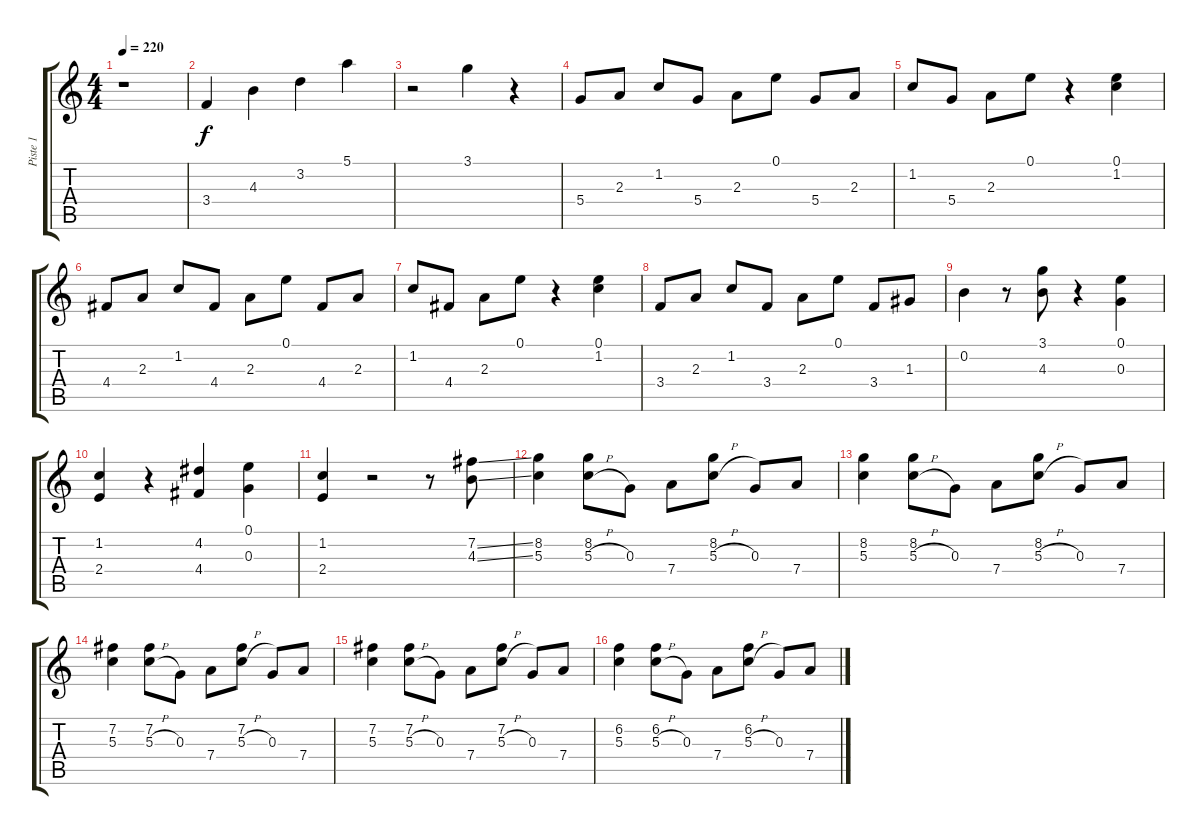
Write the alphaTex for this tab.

\track ("Piste 1" "Piste 1") {instrument acousticguitarnylon}
\staff {score tabs}
\tuning (E4 B3 G3 D3 A2 E2) {hide}
\ts (4 4)
\tempo 220
\clef g2
\ks c
r.1{dy f} |
3.4.4 4.3.4 3.2.4 5.1.4 |
r.2 3.1.4 r.4 |
5.4.8 2.3.8 1.2.8 5.4.8 2.3.8 0.1.8 5.4.8 2.3.8 |
1.2.8 5.4.8 2.3.8 0.1.8 r.4 (0.1 1.2).4 |
4.4.8 2.3.8 1.2.8 4.4.8 2.3.8 0.1.8 4.4.8 2.3.8 |
1.2.8 4.4.8 2.3.8 0.1.8 r.4 (0.1 1.2).4 |
3.4.8 2.3.8 1.2.8 3.4.8 2.3.8 0.1.8 3.4.8 1.3.8 |
0.2.4 r.8 (3.1 4.3).8 r.4 (0.1 0.3).4 |
(1.2 2.4).4 r.4 (4.2 4.4).4 (0.1 0.3).4 |
(1.2 2.4).4 r.2 r.8 (7.2{ss} 4.3{ss}).8 |
(8.2 5.3).4 (8.2 5.3{h}).8 0.3.8 7.4.8 (8.2 5.3{h}).8 0.3.8 7.4.8 |
(8.2 5.3).4 (8.2 5.3{h}).8 0.3.8 7.4.8 (8.2 5.3{h}).8 0.3.8 7.4.8 |
(7.2 5.3).4 (7.2 5.3{h}).8 0.3.8 7.4.8 (7.2 5.3{h}).8 0.3.8 7.4.8 |
(7.2 5.3).4 (7.2 5.3{h}).8 0.3.8 7.4.8 (7.2 5.3{h}).8 0.3.8 7.4.8 |
(6.2 5.3).4 (6.2 5.3{h}).8 0.3.8 7.4.8 (6.2 5.3{h}).8 0.3.8 7.4.8
